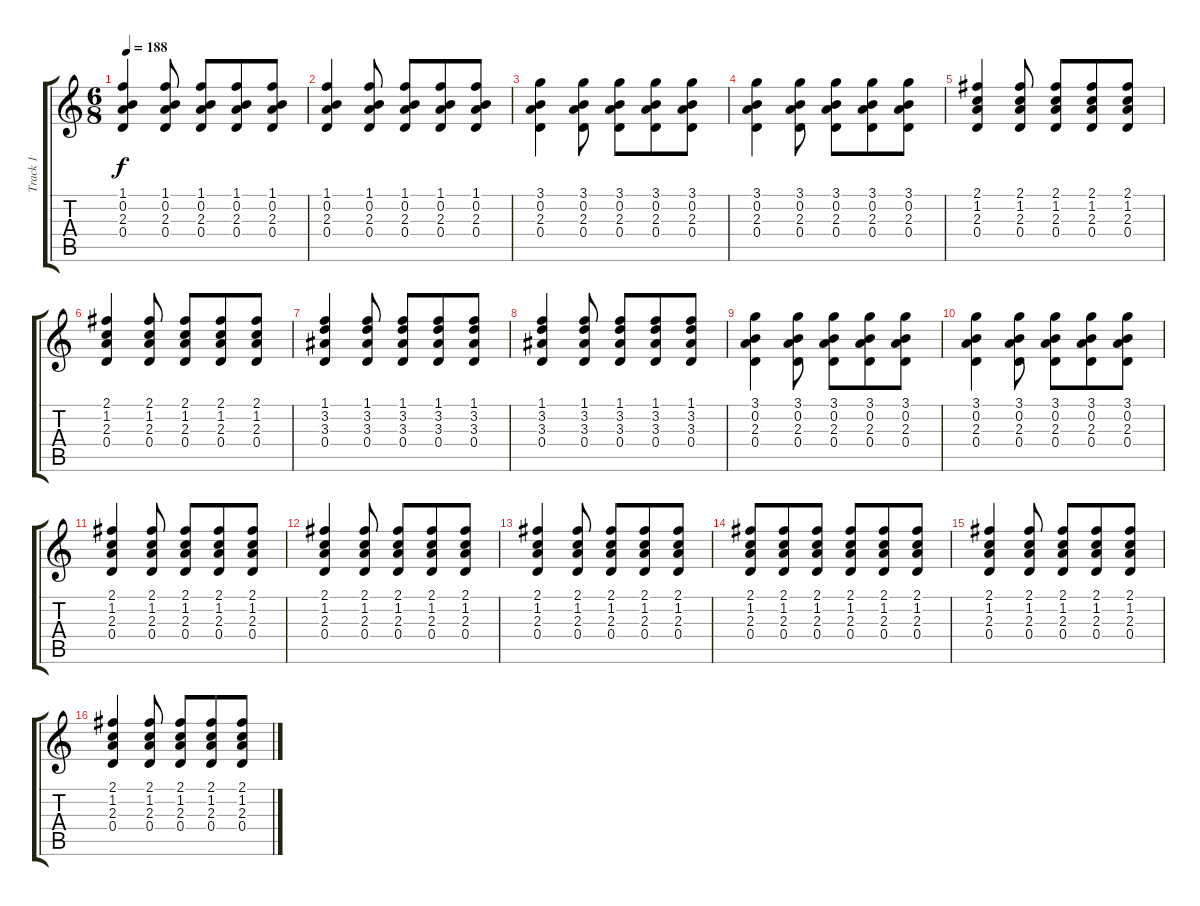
\track ("Track 1" "Track 1") {instrument acousticguitarsteel}
\staff {score tabs}
\tuning (E4 B3 G3 D3 A2 E2) {hide}
\ts (6 8)
\tempo 188
\clef g2
\ks c
(1.1 0.2 2.3 0.4).4{dy f} (1.1 0.2 2.3 0.4).8 (1.1 0.2 2.3 0.4).8 (1.1 0.2 2.3 0.4).8 (1.1 0.2 2.3 0.4).8 |
(1.1 0.2 2.3 0.4).4 (1.1 0.2 2.3 0.4).8 (1.1 0.2 2.3 0.4).8 (1.1 0.2 2.3 0.4).8 (1.1 0.2 2.3 0.4).8 |
(3.1 0.2 2.3 0.4).4 (3.1 0.2 2.3 0.4).8 (3.1 0.2 2.3 0.4).8 (3.1 0.2 2.3 0.4).8 (3.1 0.2 2.3 0.4).8 |
(3.1 0.2 2.3 0.4).4 (3.1 0.2 2.3 0.4).8 (3.1 0.2 2.3 0.4).8 (3.1 0.2 2.3 0.4).8 (3.1 0.2 2.3 0.4).8 |
(2.1 1.2 2.3 0.4).4 (2.1 1.2 2.3 0.4).8 (2.1 1.2 2.3 0.4).8 (2.1 1.2 2.3 0.4).8 (2.1 1.2 2.3 0.4).8 |
(2.1 1.2 2.3 0.4).4 (2.1 1.2 2.3 0.4).8 (2.1 1.2 2.3 0.4).8 (2.1 1.2 2.3 0.4).8 (2.1 1.2 2.3 0.4).8 |
(1.1 3.2 3.3 0.4).4 (1.1 3.2 3.3 0.4).8 (1.1 3.2 3.3 0.4).8 (1.1 3.2 3.3 0.4).8 (1.1 3.2 3.3 0.4).8 |
(1.1 3.2 3.3 0.4).4 (1.1 3.2 3.3 0.4).8 (1.1 3.2 3.3 0.4).8 (1.1 3.2 3.3 0.4).8 (1.1 3.2 3.3 0.4).8 |
(3.1 0.2 2.3 0.4).4 (3.1 0.2 2.3 0.4).8 (3.1 0.2 2.3 0.4).8 (3.1 0.2 2.3 0.4).8 (3.1 0.2 2.3 0.4).8 |
(3.1 0.2 2.3 0.4).4 (3.1 0.2 2.3 0.4).8 (3.1 0.2 2.3 0.4).8 (3.1 0.2 2.3 0.4).8 (3.1 0.2 2.3 0.4).8 |
(2.1 1.2 2.3 0.4).4 (2.1 1.2 2.3 0.4).8 (2.1 1.2 2.3 0.4).8 (2.1 1.2 2.3 0.4).8 (2.1 1.2 2.3 0.4).8 |
(2.1 1.2 2.3 0.4).4 (2.1 1.2 2.3 0.4).8 (2.1 1.2 2.3 0.4).8 (2.1 1.2 2.3 0.4).8 (2.1 1.2 2.3 0.4).8 |
(2.1 1.2 2.3 0.4).4 (2.1 1.2 2.3 0.4).8 (2.1 1.2 2.3 0.4).8 (2.1 1.2 2.3 0.4).8 (2.1 1.2 2.3 0.4).8 |
(2.1 1.2 2.3 0.4).8 (2.1 1.2 2.3 0.4).8 (2.1 1.2 2.3 0.4).8 (2.1 1.2 2.3 0.4).8 (2.1 1.2 2.3 0.4).8 (2.1 1.2 2.3 0.4).8 |
(2.1 1.2 2.3 0.4).4 (2.1 1.2 2.3 0.4).8 (2.1 1.2 2.3 0.4).8 (2.1 1.2 2.3 0.4).8 (2.1 1.2 2.3 0.4).8 |
(2.1 1.2 2.3 0.4).4 (2.1 1.2 2.3 0.4).8 (2.1 1.2 2.3 0.4).8 (2.1 1.2 2.3 0.4).8 (2.1 1.2 2.3 0.4).8
